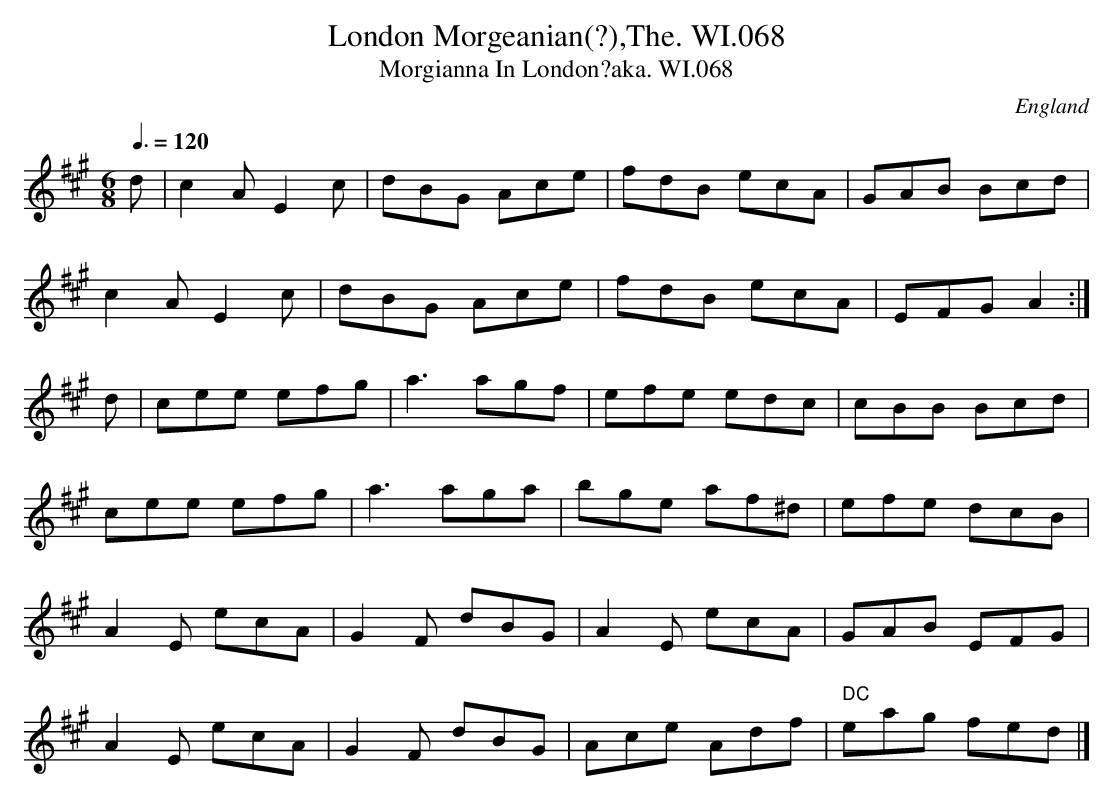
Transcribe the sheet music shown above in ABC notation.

X:1
T:London Morgeanian(?),The. WI.068
T:Morgianna In London?aka. WI.068
M:6/8
L:1/8
Q:3/8=120
O:England
K:A major
d|c2A E2c|dBG Ace|fdB ecA|GAB Bcd|!
c2A E2c|dBG Ace|fdB ecA|EFG A2:|!
d|cee efg|a3 agf|efe edc|cBB Bcd|!
cee efg|a3 aga|bge af^d|efe dcB|!
A2E ecA|G2F dBG|A2E ecA|GAB EFG|!
A2E ecA|G2F dBG|Ace Adf|" DC"eag fed|]
